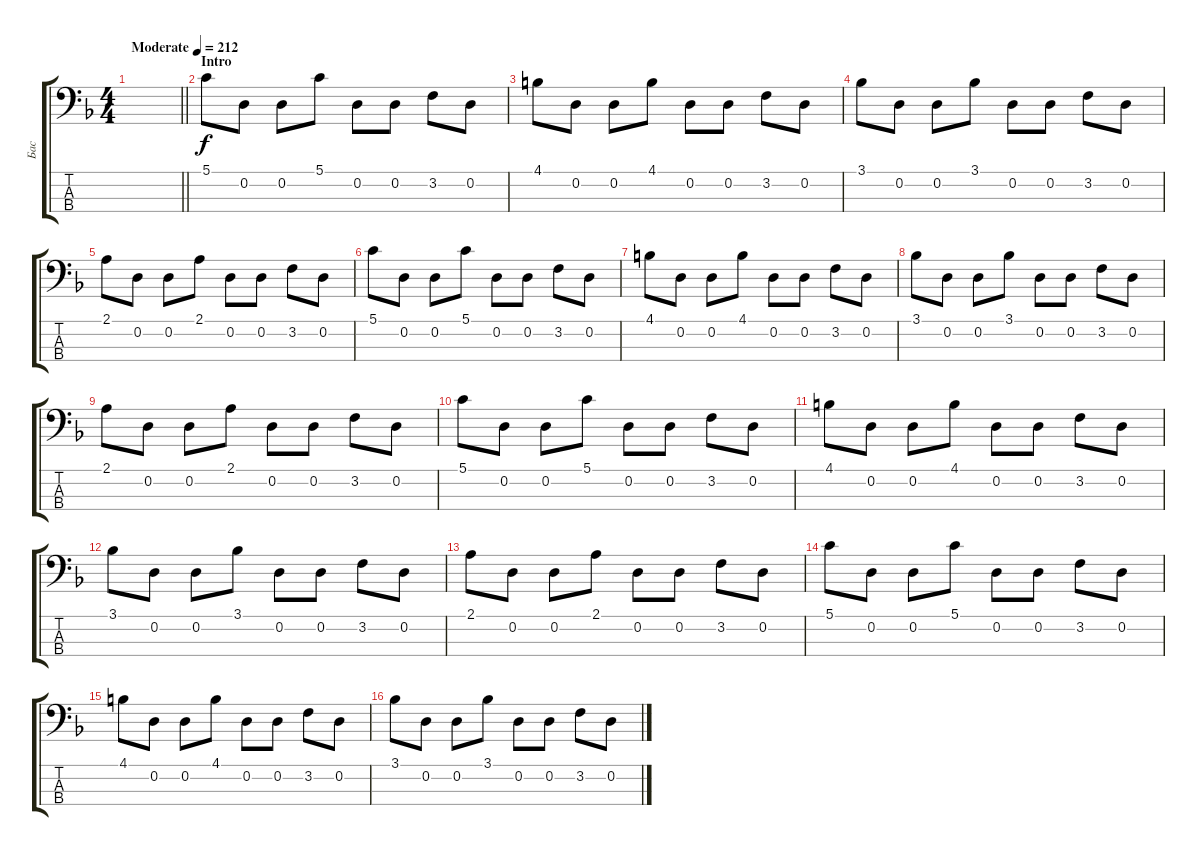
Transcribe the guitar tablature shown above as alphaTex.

\track ("Бас" "Бас") {instrument electricbassfinger}
\staff {score tabs}
\tuning (G2 D2 A1 E1) {hide}
\ts (4 4)
\tempo (212 "Moderate")
\clef f4
\barLineRight lightlight
\ks dminor
|
\section ("" "Intro")
5.1.8 0.2.8 0.2.8 5.1.8 0.2.8 0.2.8 3.2.8 0.2.8 |
4.1.8 0.2.8 0.2.8 4.1.8 0.2.8 0.2.8 3.2.8 0.2.8 |
3.1.8 0.2.8 0.2.8 3.1.8 0.2.8 0.2.8 3.2.8 0.2.8 |
2.1.8 0.2.8 0.2.8 2.1.8 0.2.8 0.2.8 3.2.8 0.2.8 |
5.1.8 0.2.8 0.2.8 5.1.8 0.2.8 0.2.8 3.2.8 0.2.8 |
4.1.8 0.2.8 0.2.8 4.1.8 0.2.8 0.2.8 3.2.8 0.2.8 |
3.1.8 0.2.8 0.2.8 3.1.8 0.2.8 0.2.8 3.2.8 0.2.8 |
2.1.8 0.2.8 0.2.8 2.1.8 0.2.8 0.2.8 3.2.8 0.2.8 |
5.1.8 0.2.8 0.2.8 5.1.8 0.2.8 0.2.8 3.2.8 0.2.8 |
4.1.8 0.2.8 0.2.8 4.1.8 0.2.8 0.2.8 3.2.8 0.2.8 |
3.1.8 0.2.8 0.2.8 3.1.8 0.2.8 0.2.8 3.2.8 0.2.8 |
2.1.8 0.2.8 0.2.8 2.1.8 0.2.8 0.2.8 3.2.8 0.2.8 |
5.1.8 0.2.8 0.2.8 5.1.8 0.2.8 0.2.8 3.2.8 0.2.8 |
4.1.8 0.2.8 0.2.8 4.1.8 0.2.8 0.2.8 3.2.8 0.2.8 |
3.1.8 0.2.8 0.2.8 3.1.8 0.2.8 0.2.8 3.2.8 0.2.8
